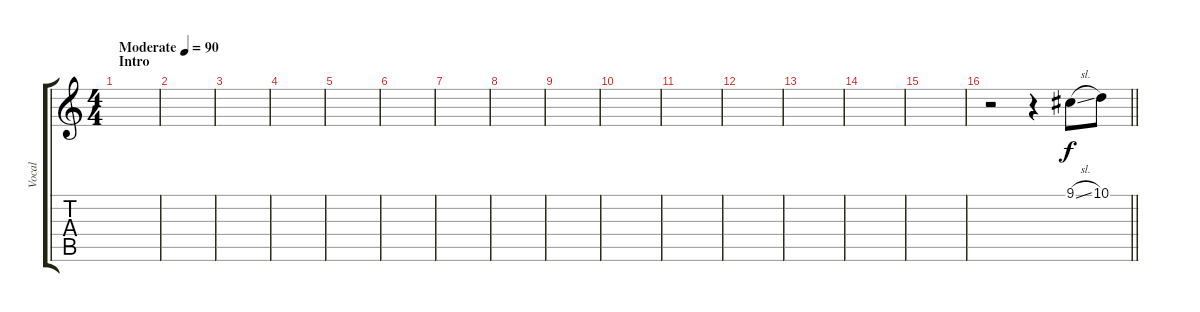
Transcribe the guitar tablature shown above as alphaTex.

\track ("Vocal" "Vocal") {instrument piccolo}
\staff {score tabs}
\tuning (E4 B3 G3 D3 A2 E2) {hide}
\ts (4 4)
\section ("" "Intro")
\tempo (90 "Moderate")
\clef g2
\ks c
|
|
|
|
|
|
|
|
|
|
|
|
|
|
|
\barLineRight lightlight
r.2 r.4 9.1{sl}.8 10.1.8
